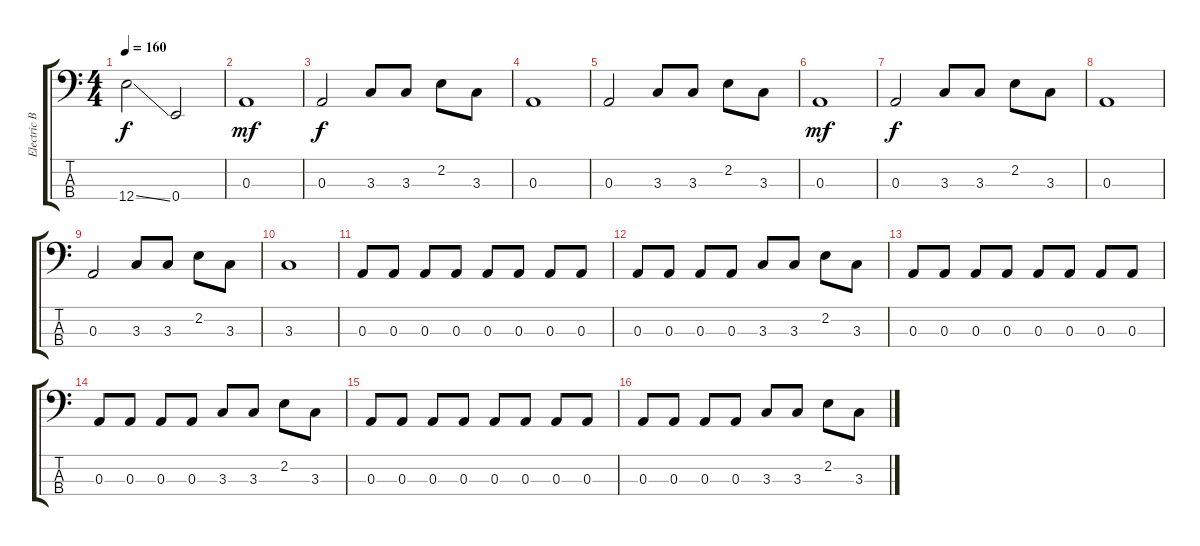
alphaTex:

\track ("Electric Bass" "Electric B") {instrument electricbassfinger}
\staff {score tabs}
\tuning (G2 D2 A1 E1) {hide}
\ts (4 4)
\tempo 160
\clef f4
\ks c
12.4{ss}.2{dy f instrument electricbassfinger} 0.4.2 |
0.3.1{dy mf} |
0.3.2{dy f} 3.3.8 3.3.8 2.2.8 3.3.8 |
0.3.1 |
0.3.2 3.3.8 3.3.8 2.2.8 3.3.8 |
0.3.1{dy mf} |
0.3.2{dy f} 3.3.8 3.3.8 2.2.8 3.3.8 |
0.3.1 |
0.3.2 3.3.8 3.3.8 2.2.8 3.3.8 |
3.3.1 |
0.3.8 0.3.8 0.3.8 0.3.8 0.3.8 0.3.8 0.3.8 0.3.8 |
0.3.8 0.3.8 0.3.8 0.3.8 3.3.8 3.3.8 2.2.8 3.3.8 |
0.3.8 0.3.8 0.3.8 0.3.8 0.3.8 0.3.8 0.3.8 0.3.8 |
0.3.8 0.3.8 0.3.8 0.3.8 3.3.8 3.3.8 2.2.8 3.3.8 |
0.3.8 0.3.8 0.3.8 0.3.8 0.3.8 0.3.8 0.3.8 0.3.8 |
0.3.8 0.3.8 0.3.8 0.3.8 3.3.8 3.3.8 2.2.8 3.3.8
